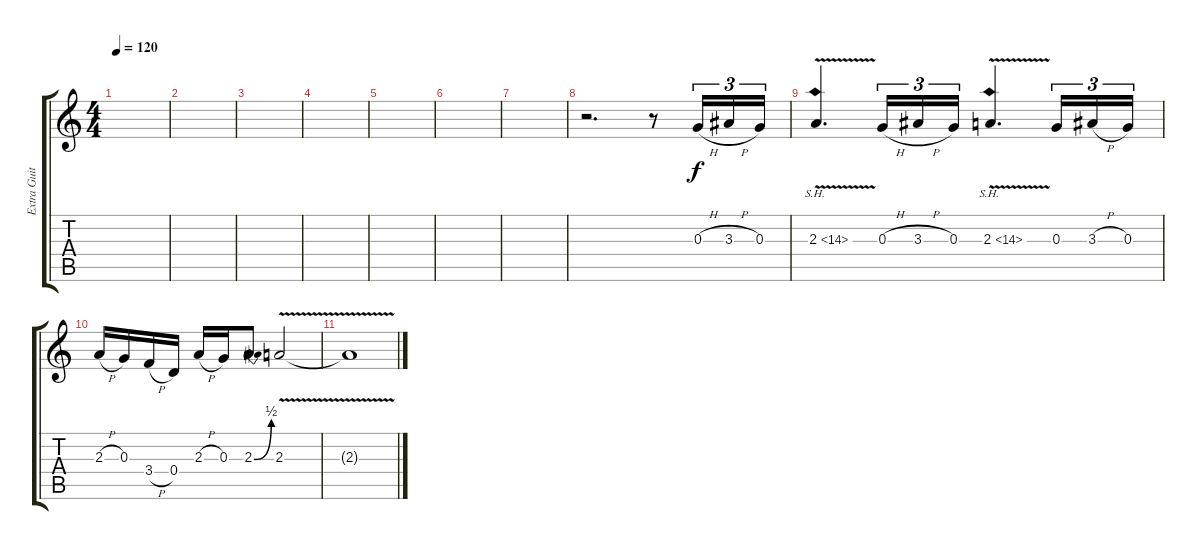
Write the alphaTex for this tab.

\track ("Extra Guitar" "Extra Guit") {instrument distortionguitar}
\staff {score tabs}
\tuning (E4 B3 G3 D3 A2 E2) {hide}
\ts (4 4)
\tempo 120
\clef g2
\ks c
|
|
|
|
|
|
|
r.2{d} r.8 0.3{h}.16{tu (3 2)} 3.3{h}.16{tu (3 2)} 0.3.16{tu (3 2)} |
2.3{sh 12 v}.4{d} 0.3{h}.16{tu (3 2)} 3.3{h}.16{tu (3 2)} 0.3.16{tu (3 2)} 2.3{sh 12 v}.4{d} 0.3.16{tu (3 2)} 3.3{h}.16{tu (3 2)} 0.3.16{tu (3 2)} |
2.3{h}.16 0.3.16 3.4{h}.16 0.4.16 2.3{h}.16 0.3.16 2.3{be (bend 0 0 60 2)}.8 2.3{v}.2 |
2.3{v t}.1
